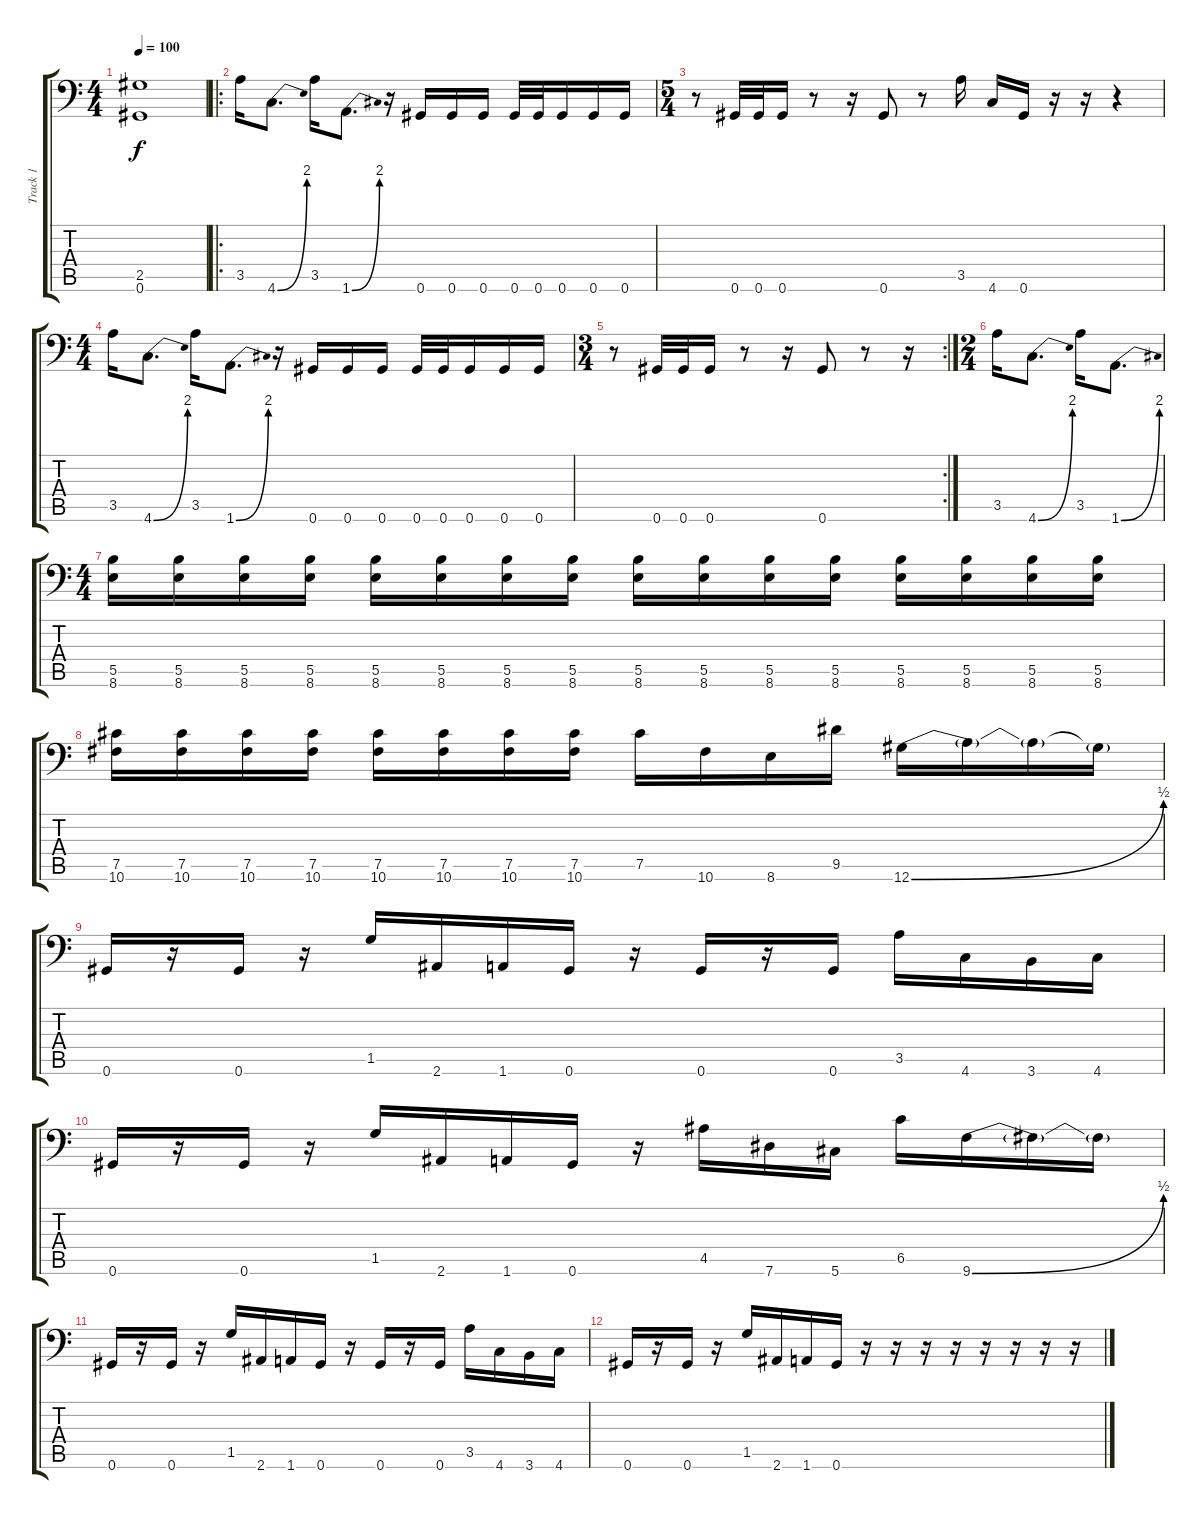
\track ("Track 1" "Track 1") {instrument distortionguitar}
\staff {score tabs}
\tuning (Db4 Ab3 E3 B2 Gb2 Ab1) {hide}
\ts (4 4)
\tempo 100
\clef f4
\ks c
(2.5{t} 0.6{t}).1{dy f} |
\ro
3.5.16 4.6{be (bend 0 0 60 8)}.8{d} 3.5.16 1.6{be (bend 0 0 60 8)}.8{d} r.16 0.6.16 0.6.16 0.6.16 0.6.32 0.6.32 0.6.16 0.6.16 0.6.16 |
\ts (5 4)
r.8 0.6.32 0.6.32 0.6.16 r.8 r.16 0.6.8 r.8 3.5.16 4.6.16 0.6.16 r.16 r.16 r.4 |
\ts (4 4)
3.5.16 4.6{be (bend 0 0 60 8)}.8{d} 3.5.16 1.6{be (bend 0 0 60 8)}.8{d} r.16 0.6.16 0.6.16 0.6.16 0.6.32 0.6.32 0.6.16 0.6.16 0.6.16 |
\rc 2
\ts (3 4)
r.8 0.6.32 0.6.32 0.6.16 r.8 r.16 0.6.8 r.8 r.16 |
\ts (2 4)
3.5.16 4.6{be (bend 0 0 60 8)}.8{d} 3.5.16 1.6{be (bend 0 0 60 8)}.8{d} |
\ts (4 4)
(5.5 8.6).16 (5.5 8.6).16 (5.5 8.6).16 (5.5 8.6).16 (5.5 8.6).16 (5.5 8.6).16 (5.5 8.6).16 (5.5 8.6).16 (5.5 8.6).16 (5.5 8.6).16 (5.5 8.6).16 (5.5 8.6).16 (5.5 8.6).16 (5.5 8.6).16 (5.5 8.6).16 (5.5 8.6).16 |
(7.5 10.6).16 (7.5 10.6).16 (7.5 10.6).16 (7.5 10.6).16 (7.5 10.6).16 (7.5 10.6).16 (7.5 10.6).16 (7.5 10.6).16 7.5.16 10.6.16 8.6.16 9.5.16 12.6{be (bend 0 0 60 2)}.16 12.6{t}.16 12.6{t}.16 12.6{t}.16 |
0.6.16 r.16 0.6.16 r.16 1.5.16 2.6.16 1.6.16 0.6.16 r.16 0.6.16 r.16 0.6.16 3.5.16 4.6.16 3.6.16 4.6.16 |
0.6.16 r.16 0.6.16 r.16 1.5.16 2.6.16 1.6.16 0.6.16 r.16 4.5.16 7.6.16 5.6.16 6.5.16 9.6{be (bend 0 0 60 2)}.16 9.6{t}.16 9.6{t}.16 |
0.6.16 r.16 0.6.16 r.16 1.5.16 2.6.16 1.6.16 0.6.16 r.16 0.6.16 r.16 0.6.16 3.5.16 4.6.16 3.6.16 4.6.16 |
0.6.16 r.16 0.6.16 r.16 1.5.16 2.6.16 1.6.16 0.6.16 r.16 r.16 r.16 r.16 r.16 r.16 r.16 r.16
